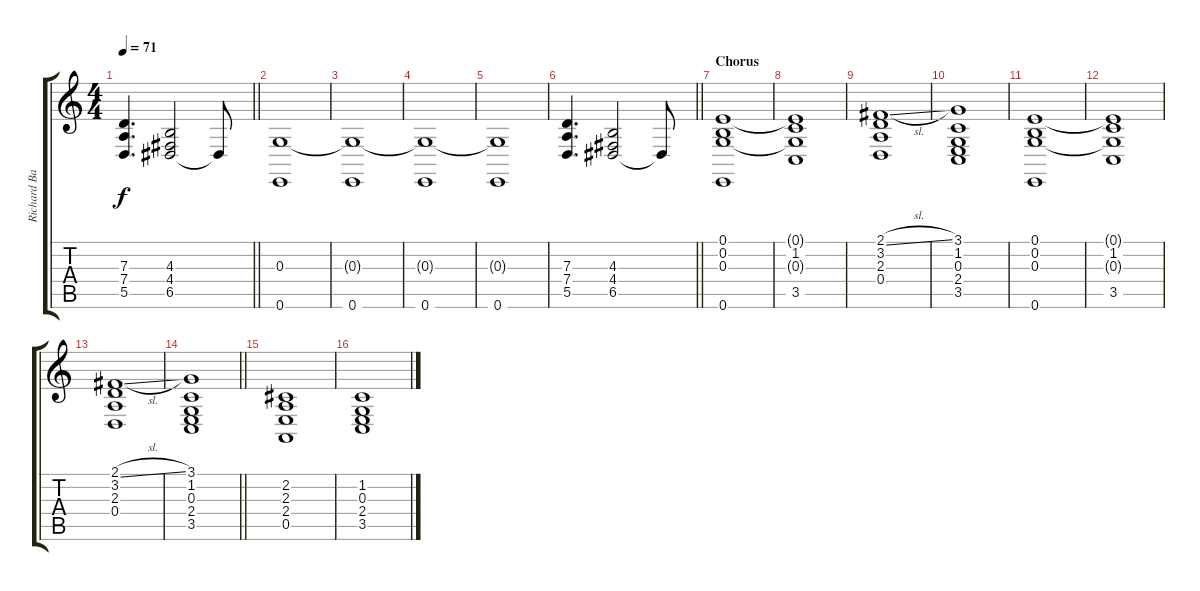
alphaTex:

\track ("Richard Barbieri" "Richard Ba") {instrument pad2warm}
\staff {score tabs}
\tuning (E4 B3 G3 D3 A2 E2) {hide}
\ts (4 4)
\tempo 71
\clef g2
\barLineRight lightlight
\ks c
(7.3 7.4 5.5).4{d dy f} (4.3 4.4 6.5).2 6.5{t}.8 |
(0.3 0.6).1 |
(0.3{t} 0.6).1 |
(0.3{t} 0.6).1 |
(0.3{t} 0.6).1 |
\barLineRight lightlight
(7.3 7.4 5.5).4{d} (4.3 4.4 6.5).2 6.5{t}.8 |
\section ("" "Chorus")
(0.1 0.2 0.3 0.6).1 |
(0.1{t} 1.2 0.3{t} 3.5).1 |
(2.1{sl} 3.2 2.3 0.4).1 |
(3.1 1.2 0.3 2.4 3.5).1 |
(0.1 0.2 0.3 0.6).1 |
(0.1{t} 1.2 0.3{t} 3.5).1 |
(2.1{sl} 3.2 2.3 0.4).1 |
\barLineRight lightlight
(3.1 1.2 0.3 2.4 3.5).1 |
(2.2 2.3 2.4 0.5).1 |
(1.2 0.3 2.4 3.5).1
